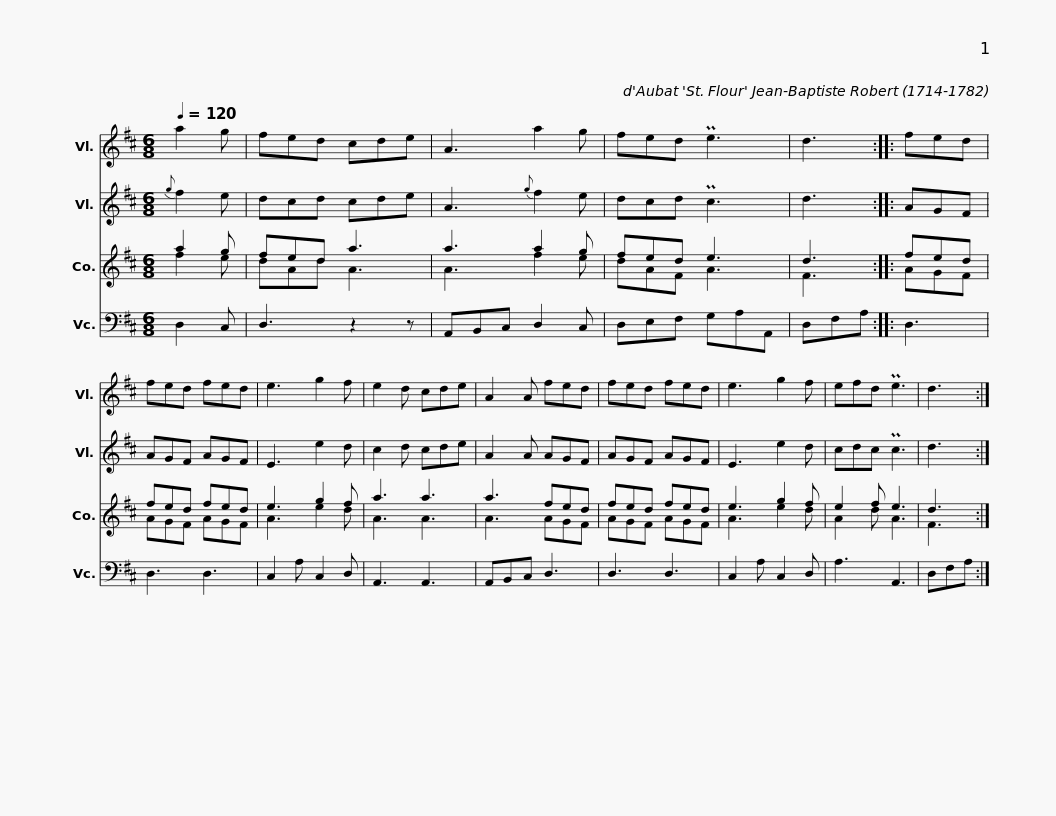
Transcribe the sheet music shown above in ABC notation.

X:1
%%score 1 2 ( 3 4 ) 5
L:1/8
Q:1/4=120
M:6/8
I:linebreak $
K:D
V:1 treble
V:2 treble
V:3 treble
V:4 treble
V:5 bass
V:1
 a2 g | fed cde | A3 a2 g | fed Pe3 | d3 ::$ %5
 fed | fed fed | e3 g2 f | e2 d cde | A2 A fed |$ %10
 fed fed | e3 g2 f | efd Pe3 | d3 :| %14
V:2
{g} f2 e | dcd cde | A3{g} f2 e | dcd Pc3 | d3 ::$ %5
 AGF | AGF AGF | E3 e2 d | c2 d cde | A2 A AGF |$ %10
 AGF AGF | E3 e2 d | cdc Pc3 | d3 :| %14
V:3
 a2 g | fed a3 | a3 a2 g | fed e3 | d3 ::$ %5
 fed | fed fed | e3 g2 f | a3 a3 | a3 fed |$ %10
 fed fed | e3 g2 f | e2 f e3 | d3 :| %14
V:4
 f2 e | dAd A3 | A3 f2 e | dAF A3 | F3 ::$ %5
 AGF | AGF AGF | A3 e2 d | A3 A3 | A3 AGF |$ %10
 AGF AGF | A3 e2 d | A2 d A3 | F3 :| %14
V:5
 D,2 C, | D,3 z2 z | A,,B,,C, D,2 C, | D,E,F, G,A,A,, | D,F,A, ::$ %5
 D,3 | D,3 D,3 | C,2 A, C,2 D, | A,,3 A,,3 | A,,B,,C, D,3 |$ %10
 D,3 D,3 | C,2 A, C,2 D, | A,3 A,,3 | D,F,A, :| %14
